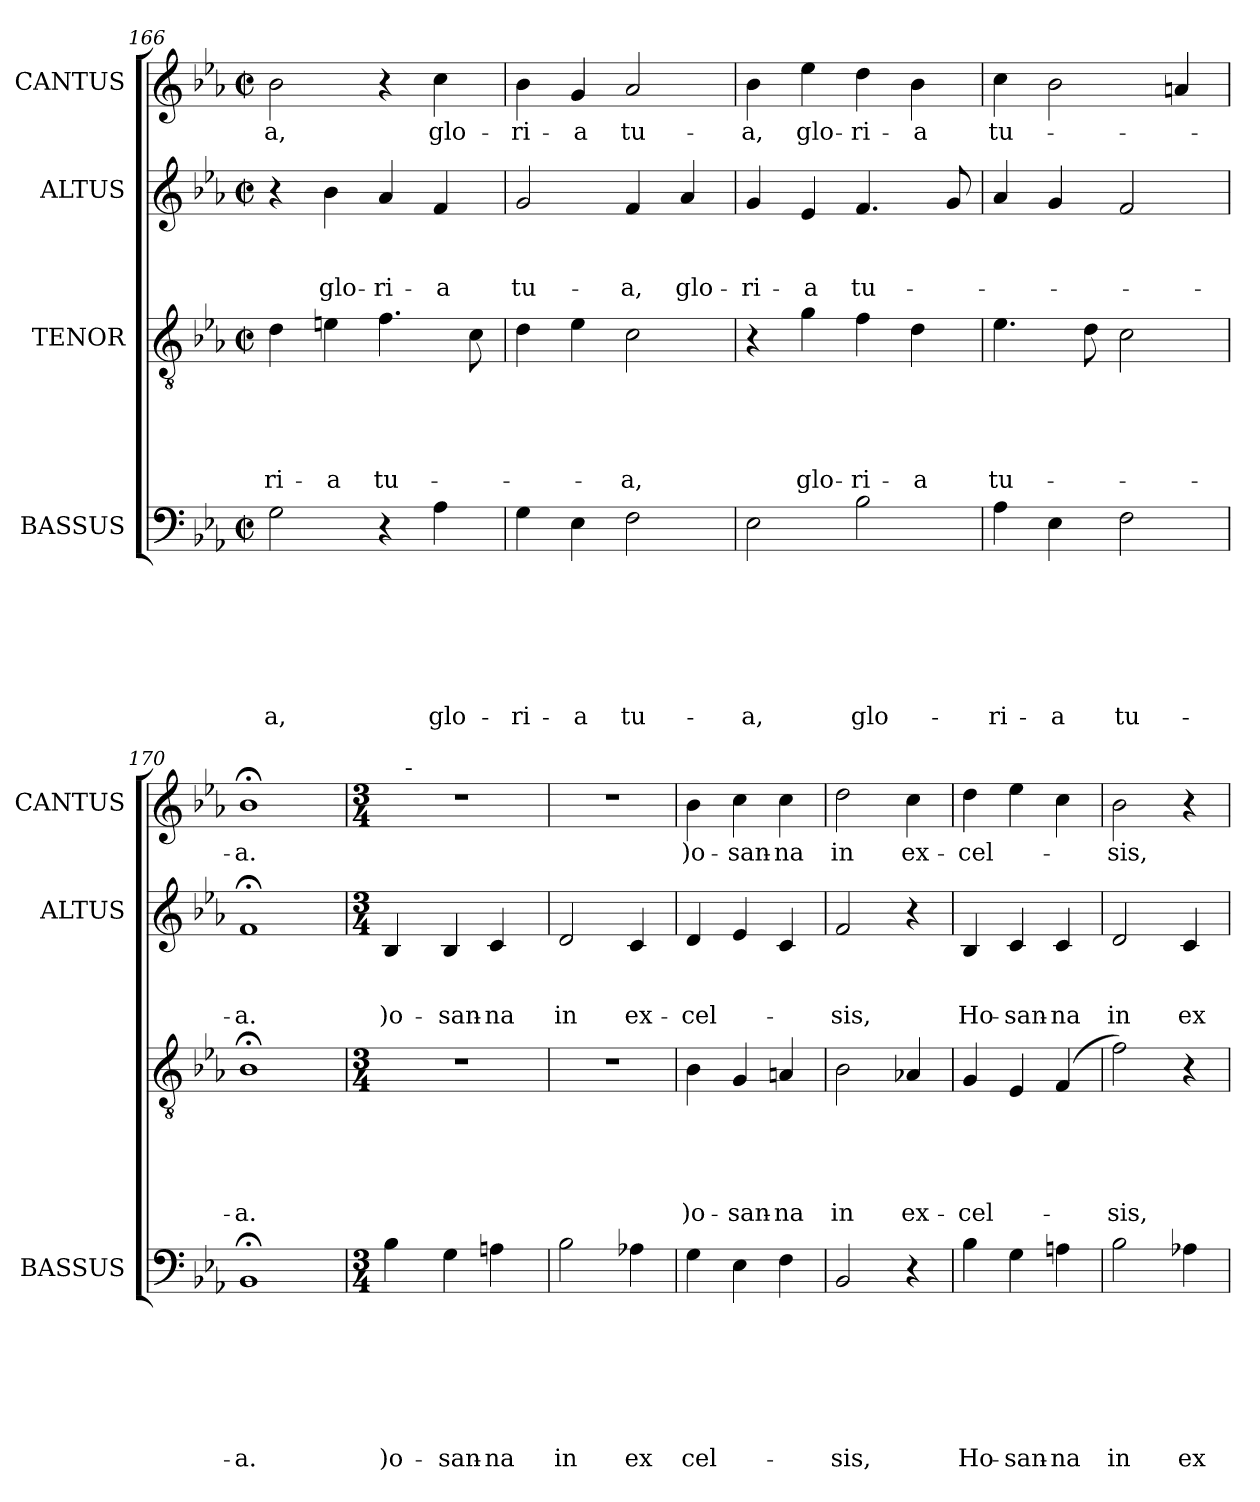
**kern	**text	**text	**text	**text	**text	**text	**text	**kern	**text	**text	**text	**text	**text	**kern	**text	**text	**text	**kern	**text
*part4	*part4	*part4	*part4	*part4	*part4	*part4	*part4	*part3	*part3	*part3	*part3	*part3	*part3	*part2	*part2	*part2	*part2	*part1	*part1
*staff4	*staff4	*staff4	*staff4	*staff4	*staff4	*staff4	*staff4	*staff3	*staff3	*staff3	*staff3	*staff3	*staff3	*staff2	*staff2	*staff2	*staff2	*staff1	*staff1
*I"BASSUS	*	*	*	*	*	*	*	*I"TENOR	*	*	*	*	*	*I"ALTUS	*	*	*	*I"CANTUS	*
*I'BASSUS	*	*	*	*	*	*	*	*	*	*	*	*	*	*I'ALTUS	*	*	*	*I'CANTUS	*
*clefF4	*	*	*	*	*	*	*	*clefGv2	*	*	*	*	*	*clefG2	*	*	*	*clefG2	*
*k[b-e-a-]	*	*	*	*	*	*	*	*k[b-e-a-]	*	*	*	*	*	*k[b-e-a-]	*	*	*	*k[b-e-a-]	*
*E-:	*	*	*	*	*	*	*	*E-:	*	*	*	*	*	*E-:	*	*	*	*E-:	*
*M2/2	*	*	*	*	*	*	*	*M2/2	*	*	*	*	*	*M2/2	*	*	*	*M2/2	*
*met(c|)	*	*	*	*	*	*	*	*met(c|)	*	*	*	*	*	*met(c|)	*	*	*	*met(c|)	*
=166	=166	=166	=166	=166	=166	=166	=166	=166	=166	=166	=166	=166	=166	=166	=166	=166	=166	=166	=166
!	!	!	!	!	!	!	!LO:LY:b	!	!	!	!	!	!LO:LY:b	!	!	!	!	!	!LO:LY:b
2G\	.	.	.	.	.	.	-a,	4d\	.	.	.	.	-ri-	4r	.	.	.	2b-\	-a,
!	!	!	!	!	!	!	!	!	!	!	!	!	!LO:LY:b	!	!	!	!LO:LY:b	!	!
.	.	.	.	.	.	.	.	4en\	.	.	.	.	-a	4b-\	.	.	glo-	.	.
!	!	!	!	!	!	!	!	!	!	!	!	!	!LO:LY:b	!	!	!	!LO:LY:b	!	!
4r	.	.	.	.	.	.	.	4.f\	.	.	.	.	tu-	4a-/	.	.	-ri-	4r	.
!	!	!	!	!	!	!	!LO:LY:b	!	!	!	!	!	!	!	!	!	!LO:LY:b	!	!LO:LY:b
4A-\	.	.	.	.	.	.	glo-	.	.	.	.	.	.	4f/	.	.	-a	4cc\	glo-
.	.	.	.	.	.	.	.	8c\	.	.	.	.	.	.	.	.	.	.	.
=167	=167	=167	=167	=167	=167	=167	=167	=167	=167	=167	=167	=167	=167	=167	=167	=167	=167	=167	=167
!	!	!	!	!	!	!	!LO:LY:b	!	!	!	!	!	!	!	!	!	!LO:LY:b	!	!LO:LY:b
4G\	.	.	.	.	.	.	-ri-	4d\	.	.	.	.	.	2g/	.	.	tu-	4b-\	-ri-
!	!	!	!	!	!	!	!LO:LY:b	!	!	!	!	!	!	!	!	!	!	!	!LO:LY:b
4E-\	.	.	.	.	.	.	-a	4e-\	.	.	.	.	.	.	.	.	.	4g/	-a
!	!	!	!	!	!	!	!LO:LY:b	!	!	!	!	!	!LO:LY:b	!	!	!	!LO:LY:b	!	!LO:LY:b
2F\	.	.	.	.	.	.	tu-	2c\	.	.	.	.	-a,	4f/	.	.	-a,	2a-/	tu-
!	!	!	!	!	!	!	!	!	!	!	!	!	!	!	!	!	!LO:LY:b	!	!
.	.	.	.	.	.	.	.	.	.	.	.	.	.	4a-/	.	.	glo-	.	.
=168	=168	=168	=168	=168	=168	=168	=168	=168	=168	=168	=168	=168	=168	=168	=168	=168	=168	=168	=168
!	!	!	!	!	!	!	!LO:LY:b	!	!	!	!	!	!	!	!	!	!LO:LY:b	!	!LO:LY:b
2E-\	.	.	.	.	.	.	-a,	4r	.	.	.	.	.	4g/	.	.	-ri-	4b-\	-a,
!	!	!	!	!	!	!	!	!	!	!	!	!	!LO:LY:b	!	!	!	!LO:LY:b	!	!LO:LY:b
.	.	.	.	.	.	.	.	4g\	.	.	.	.	glo-	4e-/	.	.	-a	4ee-\	glo-
!	!	!	!	!	!	!	!LO:LY:b	!	!	!	!	!	!LO:LY:b	!	!	!	!LO:LY:b	!	!LO:LY:b
2B-\	.	.	.	.	.	.	glo-	4f\	.	.	.	.	-ri-	4.f/	.	.	tu-	4dd\	-ri-
!	!	!	!	!	!	!	!	!	!	!	!	!	!LO:LY:b	!	!	!	!	!	!LO:LY:b
.	.	.	.	.	.	.	.	4d\	.	.	.	.	-a	.	.	.	.	4b-\	-a
.	.	.	.	.	.	.	.	.	.	.	.	.	.	8g/	.	.	.	.	.
=169	=169	=169	=169	=169	=169	=169	=169	=169	=169	=169	=169	=169	=169	=169	=169	=169	=169	=169	=169
!	!	!	!	!	!	!	!LO:LY:b	!	!	!	!	!	!LO:LY:b	!	!	!	!	!	!LO:LY:b
4A-\	.	.	.	.	.	.	-ri-	4.e-\	.	.	.	.	tu-	4a-/	.	.	.	4cc\	tu-
!	!	!	!	!	!	!	!LO:LY:b	!	!	!	!	!	!	!	!	!	!	!	!
4E-\	.	.	.	.	.	.	-a	.	.	.	.	.	.	4g/	.	.	.	2b-\	.
.	.	.	.	.	.	.	.	8d\	.	.	.	.	.	.	.	.	.	.	.
!	!	!	!	!	!	!	!LO:LY:b	!	!	!	!	!	!	!	!	!	!	!	!
2F\	.	.	.	.	.	.	tu-	2c\	.	.	.	.	.	2f/	.	.	.	.	.
.	.	.	.	.	.	.	.	.	.	.	.	.	.	.	.	.	.	4an/	.
=170	=170	=170	=170	=170	=170	=170	=170	=170	=170	=170	=170	=170	=170	=170	=170	=170	=170	=170	=170
!	!	!	!	!	!	!	!LO:LY:b	!	!	!	!	!	!LO:LY:b	!	!	!	!LO:LY:b	!	!LO:LY:b
1BB-;	.	.	.	.	.	.	-a.	1B-;<	.	.	.	.	-a.	1f;	.	.	-a.	1b-;<	-a.
!!LO:LB:g=z
=171	=171	=171	=171	=171	=171	=171	=171	=171	=171	=171	=171	=171	=171	=171	=171	=171	=171	=171	=171
*M3/4	*	*	*	*	*	*	*	*M3/4	*	*	*	*	*	*M3/4	*	*	*	*M3/4	*
!	!	!	!	!	!	!	!LO:LY:b	!LO:N:vis=1	!	!	!	!	!	!	!	!	!LO:LY:b	!LO:N:vis=1	!
*	*	*	*	*	*	*	*	*	*	*	*	*	*	*	*	*	*	*^	*
4B-\	.	.	.	.	.	.	)o-	2.r	.	.	.	.	.	4B-/	.	.	)o-	2.r	16ryy	.
!	!	!	!	!	!	!	!	!	!	!	!	!	!	!	!	!	!	!	!LO:TX:a:t=-	!
.	.	.	.	.	.	.	.	.	.	.	.	.	.	.	.	.	.	.	2ryy	.
!	!	!	!	!	!	!	!LO:LY:b	!	!	!	!	!	!	!	!	!	!LO:LY:b	!	!	!
4G\	.	.	.	.	.	.	-san-	.	.	.	.	.	.	4B-/	.	.	-san-	.	.	.
!	!	!	!	!	!	!	!LO:LY:b	!	!	!	!	!	!	!	!	!	!LO:LY:b	!	!	!
4An\	.	.	.	.	.	.	-na	.	.	.	.	.	.	4c/	.	.	-na	.	.	.
.	.	.	.	.	.	.	.	.	.	.	.	.	.	.	.	.	.	.	8.ryy	.
=172	=172	=172	=172	=172	=172	=172	=172	=172	=172	=172	=172	=172	=172	=172	=172	=172	=172	=172	=172	=172
!	!	!	!	!	!	!	!LO:LY:b	!LO:N:vis=1	!	!	!	!	!	!	!	!	!LO:LY:b	!LO:N:vis=1	!	!
*	*	*	*	*	*	*	*	*	*	*	*	*	*	*	*	*	*	*v	*v	*
2B-\	.	.	.	.	.	.	in	2.r	.	.	.	.	.	2d/	.	.	in	2.r	.
!	!	!	!	!	!	!	!LO:LY:b	!	!	!	!	!	!	!	!	!	!LO:LY:b	!	!
4A-X\	.	.	.	.	.	.	ex	.	.	.	.	.	.	4c/	.	.	ex-	.	.
=173	=173	=173	=173	=173	=173	=173	=173	=173	=173	=173	=173	=173	=173	=173	=173	=173	=173	=173	=173
!	!	!	!	!	!	!	!LO:LY:b	!	!	!	!	!	!LO:LY:b	!	!	!	!LO:LY:b	!	!LO:LY:b
4G\	.	.	.	.	.	.	cel-	4B-\	.	.	.	.	)o-	4d/	.	.	-cel-	4b-\	)o-
!	!	!	!	!	!	!	!	!	!	!	!	!	!LO:LY:b	!	!	!	!	!	!LO:LY:b
4E-\	.	.	.	.	.	.	.	4G/	.	.	.	.	-san-	4e-/	.	.	.	4cc\	-san-
!	!	!	!	!	!	!	!	!	!	!	!	!	!LO:LY:b	!	!	!	!	!	!LO:LY:b
4F\	.	.	.	.	.	.	.	4An/	.	.	.	.	-na	4c/	.	.	.	4cc\	-na
=174	=174	=174	=174	=174	=174	=174	=174	=174	=174	=174	=174	=174	=174	=174	=174	=174	=174	=174	=174
!	!	!	!	!	!	!	!LO:LY:b	!	!	!	!	!	!LO:LY:b	!	!	!	!LO:LY:b	!	!LO:LY:b
2BB-/	.	.	.	.	.	.	-sis,	2B-\	.	.	.	.	in	2f/	.	.	-sis,	2dd\	in
!	!	!	!	!	!	!	!	!	!	!	!	!	!LO:LY:b	!	!	!	!	!	!LO:LY:b
4r	.	.	.	.	.	.	.	4A-X/	.	.	.	.	ex-	4r	.	.	.	4cc\	ex-
=175	=175	=175	=175	=175	=175	=175	=175	=175	=175	=175	=175	=175	=175	=175	=175	=175	=175	=175	=175
!	!	!	!	!	!	!	!LO:LY:b	!	!	!	!	!	!LO:LY:b	!	!	!	!LO:LY:b	!	!LO:LY:b
4B-\	.	.	.	.	.	.	Ho-	4G/	.	.	.	.	-cel-	4B-/	.	.	Ho-	4dd\	-cel-
!	!	!	!	!	!	!	!LO:LY:b	!	!	!	!	!	!	!	!	!	!LO:LY:b	!	!
4G\	.	.	.	.	.	.	-san-	4E-/	.	.	.	.	.	4c/	.	.	-san-	4ee-\	.
!	!	!	!	!	!	!	!LO:LY:b	!	!	!	!	!	!	!	!	!	!LO:LY:b	!	!
4An\	.	.	.	.	.	.	-na	(4F/	.	.	.	.	.	4c/	.	.	-na	4cc\	.
=176	=176	=176	=176	=176	=176	=176	=176	=176	=176	=176	=176	=176	=176	=176	=176	=176	=176	=176	=176
!	!	!	!	!	!	!	!LO:LY:b	!	!	!	!	!	!LO:LY:b	!	!	!	!LO:LY:b	!	!LO:LY:b
2B-\	.	.	.	.	.	.	in	2f\)	.	.	.	.	-sis,	2d/	.	.	in	2b-\	-sis,
!	!	!	!	!	!	!	!LO:LY:b	!	!	!	!	!	!	!	!	!	!LO:LY:b	!	!
4A-X\	.	.	.	.	.	.	ex-	4r	.	.	.	.	.	4c/	.	.	ex-	4r	.
=	=	=	=	=	=	=	=	=	=	=	=	=	=	=	=	=	=	=	=
*-	*-	*-	*-	*-	*-	*-	*-	*-	*-	*-	*-	*-	*-	*-	*-	*-	*-	*-	*-
